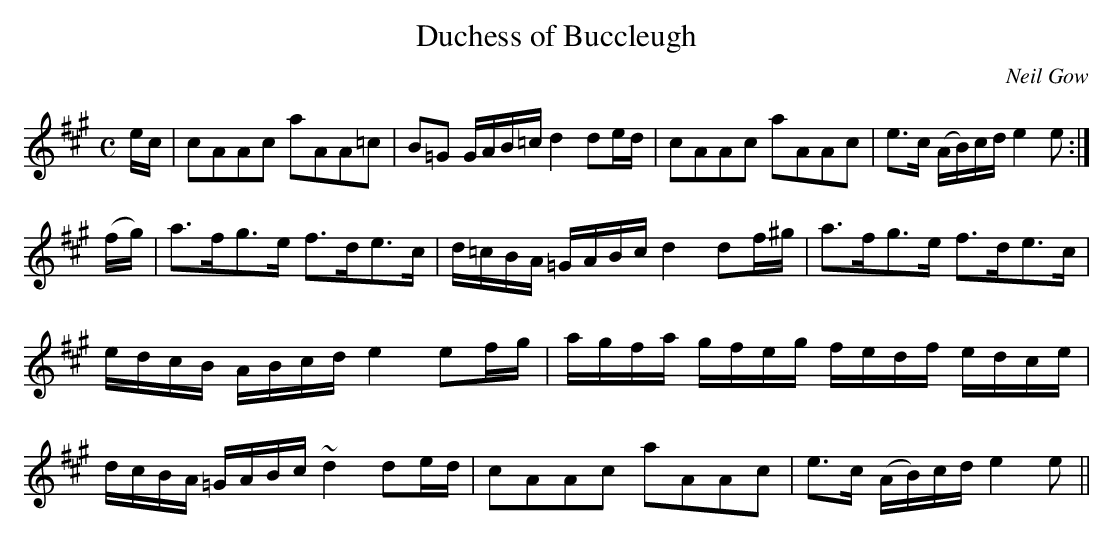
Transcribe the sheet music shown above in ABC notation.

X:1
T:Duchess of Buccleugh
C:Neil Gow
M:C
L:1/8
K:A
e/c/|cAAc aAA=c|B=G G/A/B/=c/ d2 de/d/|cAAc aAAc|e>c (A/B/)c/d/ e2e:|
(f/g/)|a>fg>e f>de>c|d/=c/B/A/ =G/A/B/c/ d2 df/^g/|a>fg>e f>de>c|
e/d/c/B/ A/B/c/d/ e2 ef/g/|a/g/f/a/ g/f/e/g/ f/e/d/f/ e/d/c/e/|
d/c/B/A/ =G/A/B/c/ ~d2 de/d/|cAAc aAAc|e>c (A/B/)c/d/ e2e||
